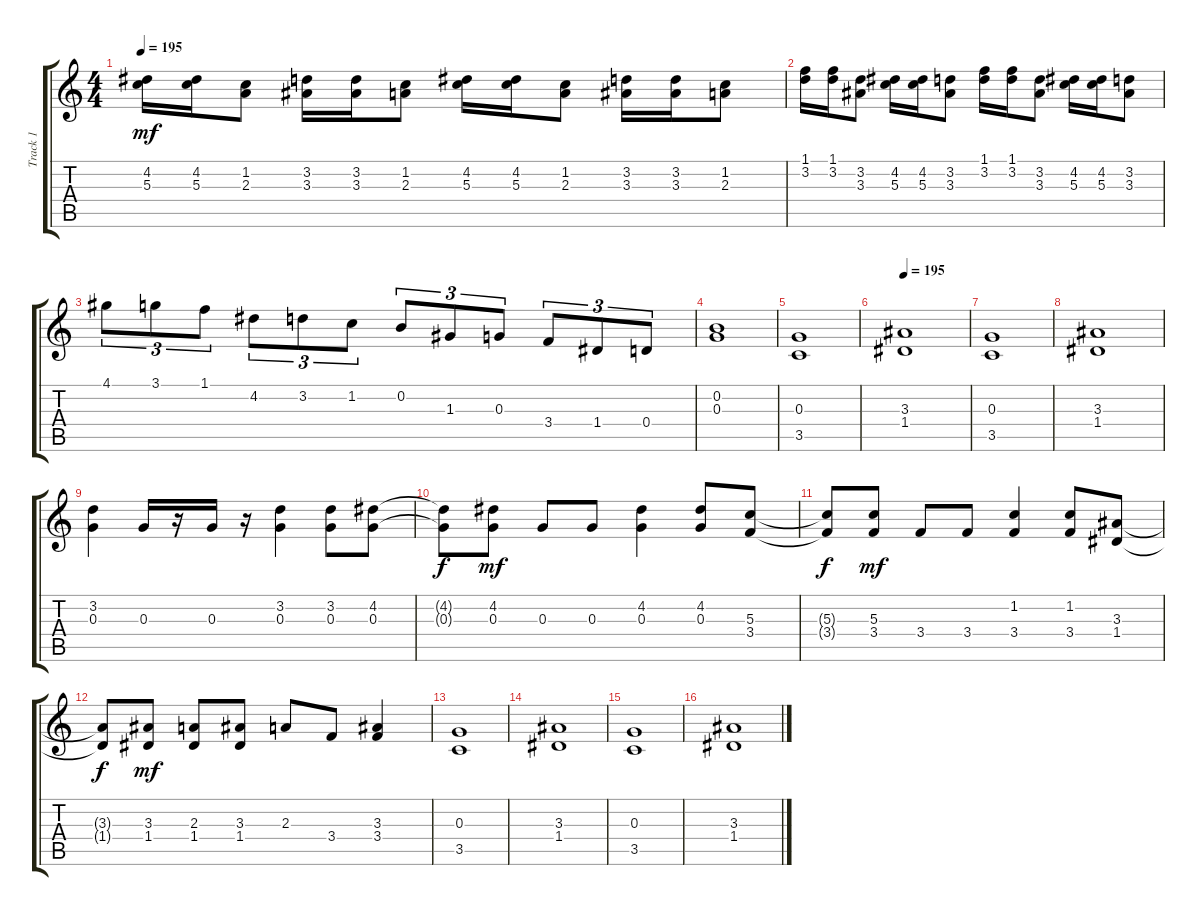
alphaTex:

\track ("Track 1" "Track 1") {instrument distortionguitar}
\staff {score tabs}
\tuning (E4 B3 G3 D3 A2 E2) {hide}
\ts (4 4)
\tempo 195
\clef g2
\ks c
(4.2 5.3).16{dy mf} (4.2 5.3).16 (1.2 2.3).8 (3.2 3.3).16 (3.2 3.3).16 (1.2 2.3).8 (4.2 5.3).16 (4.2 5.3).16 (1.2 2.3).8 (3.2 3.3).16 (3.2 3.3).16 (1.2 2.3).8 |
(1.1 3.2).16 (1.1 3.2).16 (3.2 3.3).8 (4.2 5.3).16 (4.2 5.3).16 (3.2 3.3).8 (1.1 3.2).16 (1.1 3.2).16 (3.2 3.3).8 (4.2 5.3).16 (4.2 5.3).16 (3.2 3.3).8 |
4.1.8{tu (3 2)} 3.1.8{tu (3 2)} 1.1.8{tu (3 2)} 4.2.8{tu (3 2)} 3.2.8{tu (3 2)} 1.2.8{tu (3 2)} 0.2.8{tu (3 2)} 1.3.8{tu (3 2)} 0.3.8{tu (3 2)} 3.4.8{tu (3 2)} 1.4.8{tu (3 2)} 0.4.8{tu (3 2)} |
(0.2 0.3).1 |
(0.3 3.5).1 |
\tempo 195
(3.3 1.4).1 |
(0.3 3.5).1 |
(3.3 1.4).1 |
(3.2 0.3).4 0.3.16 r.16 0.3.16 r.16 (3.2 0.3).4 (3.2 0.3).8 (4.2 0.3).8 |
(4.2{t} 0.3{t}).8{dy f} (4.2 0.3).8{dy mf} 0.3.8 0.3.8 (4.2 0.3).4 (4.2 0.3).8 (5.3 3.4).8 |
(5.3{t} 3.4{t}).8{dy f} (5.3 3.4).8{dy mf} 3.4.8 3.4.8 (1.2 3.4).4 (1.2 3.4).8 (3.3 1.4).8 |
(3.3{t} 1.4{t}).8{dy f} (3.3 1.4).8{dy mf} (2.3 1.4).8 (3.3 1.4).8 2.3.8 3.4.8 (3.3 3.4).4 |
(0.3 3.5).1 |
(3.3 1.4).1 |
(0.3 3.5).1 |
(3.3 1.4).1
